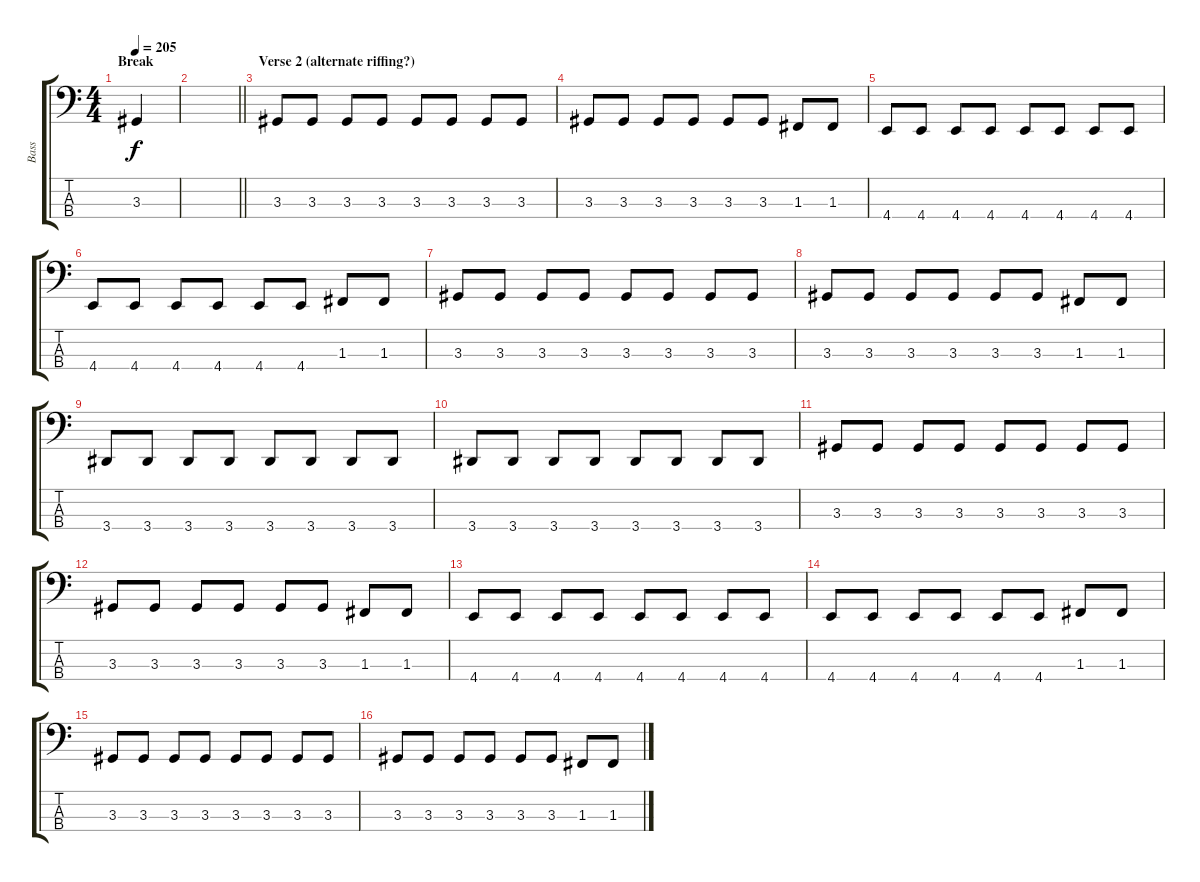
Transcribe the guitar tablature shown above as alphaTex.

\track ("Bass" "Bass") {instrument electricbassfinger}
\staff {score tabs}
\tuning (Eb2 Bb1 F1 C1) {hide}
\ts (4 4)
\section ("" "Break")
\tempo 205
\clef f4
\ks c
3.3.4{dy f} |
\barLineRight lightlight
|
\section ("" "Verse 2 (alternate riffing?)")
3.3.8 3.3.8 3.3.8 3.3.8 3.3.8 3.3.8 3.3.8 3.3.8 |
3.3.8 3.3.8 3.3.8 3.3.8 3.3.8 3.3.8 1.3.8 1.3.8 |
4.4.8 4.4.8 4.4.8 4.4.8 4.4.8 4.4.8 4.4.8 4.4.8 |
4.4.8 4.4.8 4.4.8 4.4.8 4.4.8 4.4.8 1.3.8 1.3.8 |
3.3.8 3.3.8 3.3.8 3.3.8 3.3.8 3.3.8 3.3.8 3.3.8 |
3.3.8 3.3.8 3.3.8 3.3.8 3.3.8 3.3.8 1.3.8 1.3.8 |
3.4.8 3.4.8 3.4.8 3.4.8 3.4.8 3.4.8 3.4.8 3.4.8 |
3.4.8 3.4.8 3.4.8 3.4.8 3.4.8 3.4.8 3.4.8 3.4.8 |
3.3.8 3.3.8 3.3.8 3.3.8 3.3.8 3.3.8 3.3.8 3.3.8 |
3.3.8 3.3.8 3.3.8 3.3.8 3.3.8 3.3.8 1.3.8 1.3.8 |
4.4.8 4.4.8 4.4.8 4.4.8 4.4.8 4.4.8 4.4.8 4.4.8 |
4.4.8 4.4.8 4.4.8 4.4.8 4.4.8 4.4.8 1.3.8 1.3.8 |
3.3.8 3.3.8 3.3.8 3.3.8 3.3.8 3.3.8 3.3.8 3.3.8 |
3.3.8 3.3.8 3.3.8 3.3.8 3.3.8 3.3.8 1.3.8 1.3.8
